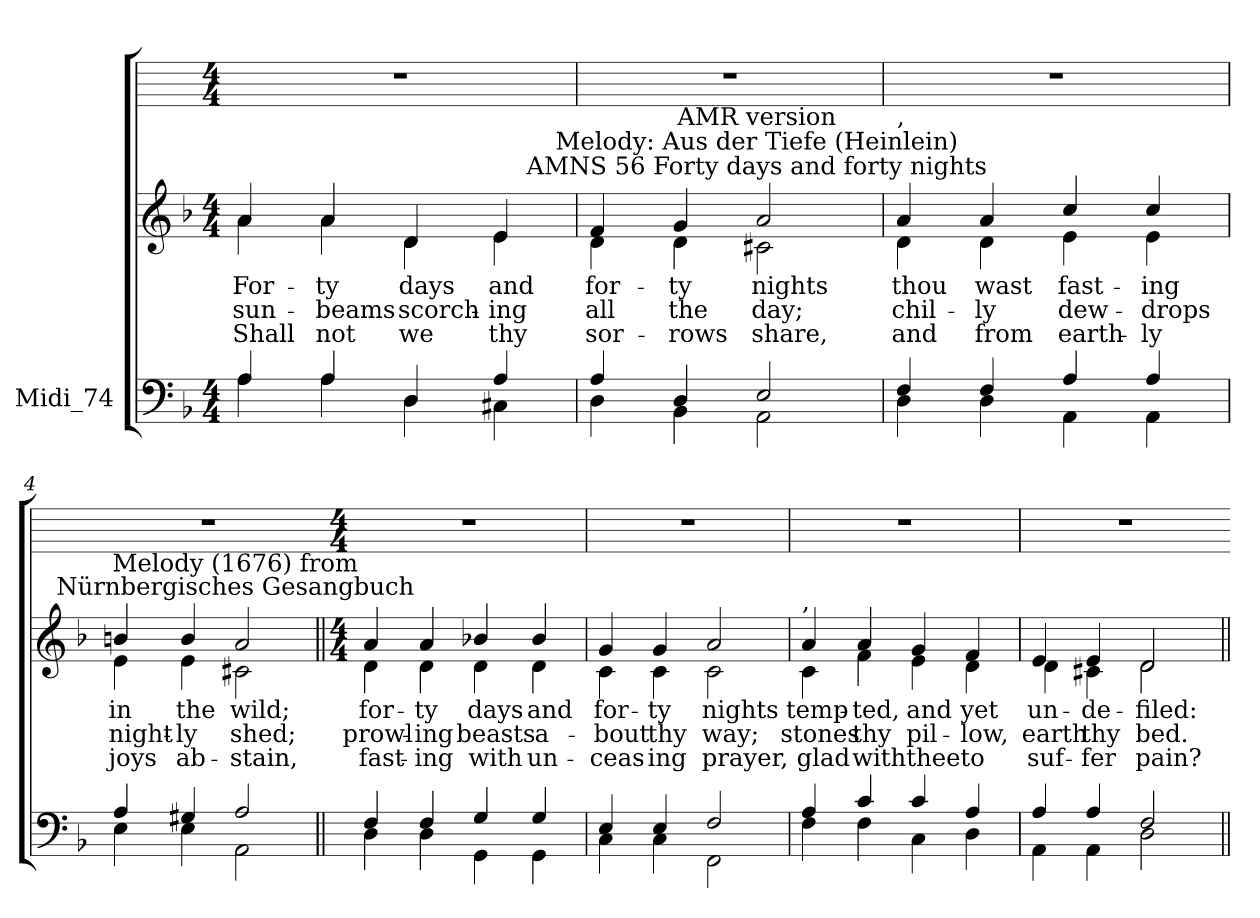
**kern	**kern	**text	**text	**text	**kern
*part3	*part2	*part2	*part2	*part2	*part1
*staff3	*staff2	*staff2	*staff2	*staff2	*staff1
*I"Midi_74	*	*	*	*	*
*clefF4	*clefG2	*	*	*	*
*k[b-]	*k[b-]	*	*	*	*
*F:	*F:	*	*	*	*
*M4/4	*M4/4	*	*	*	*M4/4
=1	=1	=1	=1	=1	=1
*^	*	*	*	*	*
!	!	!LO:TX:a:cj:t=G. H. Smyttan (1822-1870)\nand F. Pott (1832-1909)	!	!	!	!
!	!	!	!LO:LY:b	!LO:LY:b	!LO:LY:b	!
*	*	*^	*	*	*	*
4A/	4A\	4a/	4a\	For-	-sun-	-Shall	1r
!	!	!	!	!LO:LY:b	!LO:LY:b	!LO:LY:b	!
4A/	4A\	4a/	4a\	ty	beams	not	.
!	!	!	!	!LO:LY:b	!LO:LY:b	!LO:LY:b	!
4D/	4D\	4d/	4d\	days	scorch-	-we	.
!	!	!	!	!LO:LY:b	!LO:LY:b	!LO:LY:b	!
4A/	4C#X\	4e/	4e\	and	ing	thy	.
=2	=2	=2	=2	=2	=2	=2	=2
!	!	!	!	!LO:LY:b	!LO:LY:b	!LO:LY:b	!
4A/	4D\	4f/	4d\	for-	-all	sor-	1r
!	!	!	!	!LO:LY:b	!LO:LY:b	!LO:LY:b	!
4D/	4BB-\	4g/	4d\	-ty	the	rows	.
!	!	!LO:TX:a:cj:t=AMNS 56 Forty days and forty nights	!	!	!	!	!
!	!	!LO:TX:a:cj:t=Melody&colon; Aus der Tiefe (Heinlein)	!	!	!	!	!
!	!	!LO:TX:a:cj:t=AMR version	!	!	!	!	!
!	!	!	!	!LO:LY:b	!LO:LY:b	!LO:LY:b	!
2E/	2AA\	2a/	2c#X\	nights	day;	share,	.
=3	=3	=3	=3	=3	=3	=3	=3
!	!	!LO:TX:a:t=,	!	!	!	!	!
!	!	!	!	!LO:LY:b	!LO:LY:b	!LO:LY:b	!
4F/	4D\	4a/	4d\	thou	chil-	-and	1r
!	!	!	!	!LO:LY:b	!LO:LY:b	!LO:LY:b	!
4F/	4D\	4a/	4d\	wast	ly	from	.
!	!	!	!	!LO:LY:b	!LO:LY:b	!LO:LY:b	!
4A/	4AA\	4cc/	4e\	fast-	-dew-	-earth-	.
!	!	!	!	!LO:LY:b	!LO:LY:b	!LO:LY:b	!
4A/	4AA\	4cc/	4e\	-ing	drops	ly	.
=4	=4	=4	=4	=4	=4	=4	=4
!	!	!	!	!LO:LY:b	!LO:LY:b	!LO:LY:b	!
4A/	4E\	4bn/	4e\	in	night-	-joys	1r
!	!	!	!	!LO:LY:b	!LO:LY:b	!LO:LY:b	!
4G#X/	4E\	4b/	4e\	the	ly	ab-	.
!	!	!LO:TX:a:cj:t=Melody (1676) from\nNürnbergisches Gesangbuch	!	!	!	!	!
!	!	!	!	!LO:LY:b	!LO:LY:b	!LO:LY:b	!
2A/	2AA\	2a/	2c#X\	-wild;	shed;	stain,	.
!!LO:LB:g=z
=5||	=5||	=5||	=5||	=5	=5	=5	=5
*	*	*M4/4	*	*	*	*	*M4/4
!	!	!	!	!LO:LY:b	!LO:LY:b	!LO:LY:b	!
4F/	4D\	4a/	4d\	for-	-prowl-	-fast-	1r
!	!	!	!	!LO:LY:b	!LO:LY:b	!LO:LY:b	!
4F/	4D\	4a/	4d\	-ty	ing	ing	.
!	!	!	!	!LO:LY:b	!LO:LY:b	!LO:LY:b	!
4G/	4GG\	4b-X/	4d\	days	beasts	with	.
!	!	!	!	!LO:LY:b	!LO:LY:b	!LO:LY:b	!
4G/	4GG\	4b-/	4d\	and	a-	-un-	.
=6	=6	=6	=6	=6	=6	=6	=6
!	!	!	!	!LO:LY:b	!LO:LY:b	!LO:LY:b	!
4E/	4C\	4g/	4c\	-for-	-bout	ceas-	1r
!	!	!	!	!LO:LY:b	!LO:LY:b	!LO:LY:b	!
4E/	4C\	4g/	4c\	-ty	thy	ing	.
!	!	!	!	!LO:LY:b	!LO:LY:b	!LO:LY:b	!
2F/	2FF\	2a/	2c\	nights	way;	prayer,	.
=7	=7	=7	=7	=7	=7	=7	=7
!	!	!LO:TX:a:t=,	!	!	!	!	!
!	!	!	!	!LO:LY:b	!LO:LY:b	!LO:LY:b	!
4A/	4F\	4a/	4c\	temp-	-stones	glad	1r
!	!	!	!	!LO:LY:b	!LO:LY:b	!LO:LY:b	!
4c/	4F\	4a/	4f\	ted,	thy	with	.
!	!	!	!	!LO:LY:b	!LO:LY:b	!LO:LY:b	!
4c/	4C\	4g/	4e\	and	pil-	-thee	.
!	!	!	!	!LO:LY:b	!LO:LY:b	!LO:LY:b	!
4A/	4D\	4f/	4d\	yet	low,	to	.
=8	=8	=8	=8	=8	=8	=8	=8
!	!	!	!	!LO:LY:b	!LO:LY:b	!LO:LY:b	!
4A/	4AA\	4e/	4d\	un-	-earth	suf-	1r
!	!	!	!	!LO:LY:b	!LO:LY:b	!LO:LY:b	!
4A/	4AA\	4e/	4c#X\	-de-	-thy	fer	.
!	!	!	!	!LO:LY:b	!LO:LY:b	!LO:LY:b	!
2F/	2D\	2d/	2d\	filed:	bed.	pain?	.
*v	*v	*	*	*	*	*	*
*	*v	*v	*	*	*	*
=||	=||	=	=	=	=
*-	*-	*-	*-	*-	*-
